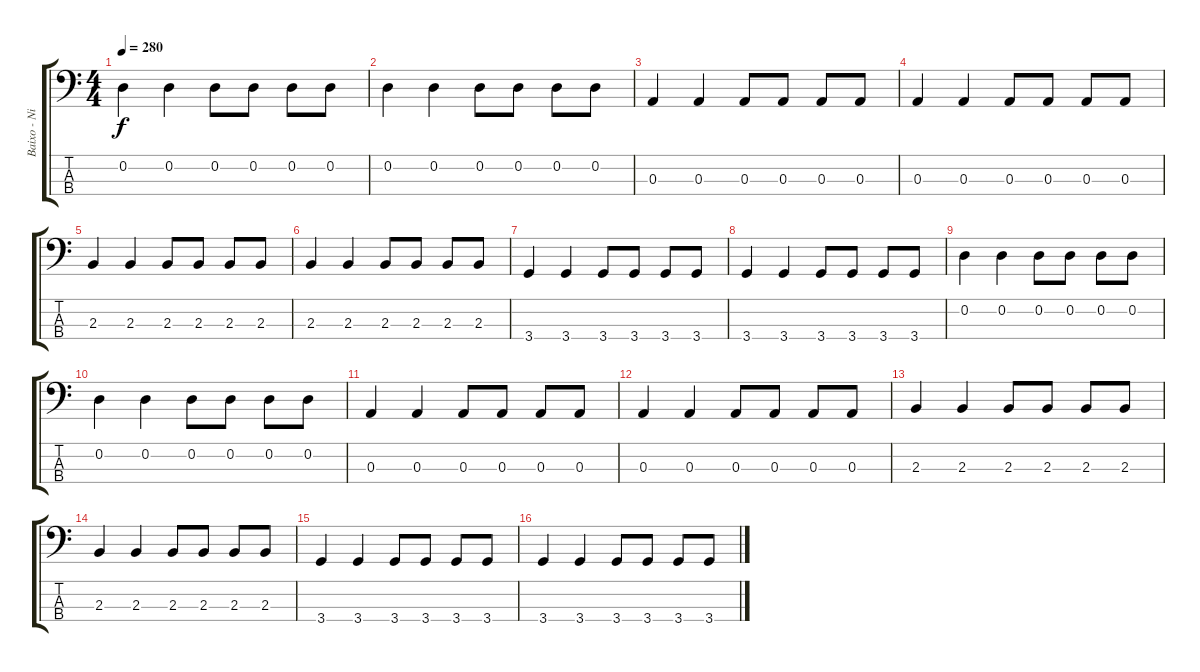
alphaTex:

\track ("Baixo - Nikola" "Baixo - Ni") {instrument electricbasspick}
\staff {score tabs}
\tuning (G2 D2 A1 E1) {hide}
\ts (4 4)
\tempo 280
\clef f4
\ks c
0.2.4{dy f} 0.2.4 0.2.8 0.2.8 0.2.8 0.2.8 |
0.2.4 0.2.4 0.2.8 0.2.8 0.2.8 0.2.8 |
0.3.4 0.3.4 0.3.8 0.3.8 0.3.8 0.3.8 |
0.3.4 0.3.4 0.3.8 0.3.8 0.3.8 0.3.8 |
2.3.4 2.3.4 2.3.8 2.3.8 2.3.8 2.3.8 |
2.3.4 2.3.4 2.3.8 2.3.8 2.3.8 2.3.8 |
3.4.4 3.4.4 3.4.8 3.4.8 3.4.8 3.4.8 |
3.4.4 3.4.4 3.4.8 3.4.8 3.4.8 3.4.8 |
0.2.4 0.2.4 0.2.8 0.2.8 0.2.8 0.2.8 |
0.2.4 0.2.4 0.2.8 0.2.8 0.2.8 0.2.8 |
0.3.4 0.3.4 0.3.8 0.3.8 0.3.8 0.3.8 |
0.3.4 0.3.4 0.3.8 0.3.8 0.3.8 0.3.8 |
2.3.4 2.3.4 2.3.8 2.3.8 2.3.8 2.3.8 |
2.3.4 2.3.4 2.3.8 2.3.8 2.3.8 2.3.8 |
3.4.4 3.4.4 3.4.8 3.4.8 3.4.8 3.4.8 |
3.4.4 3.4.4 3.4.8 3.4.8 3.4.8 3.4.8
